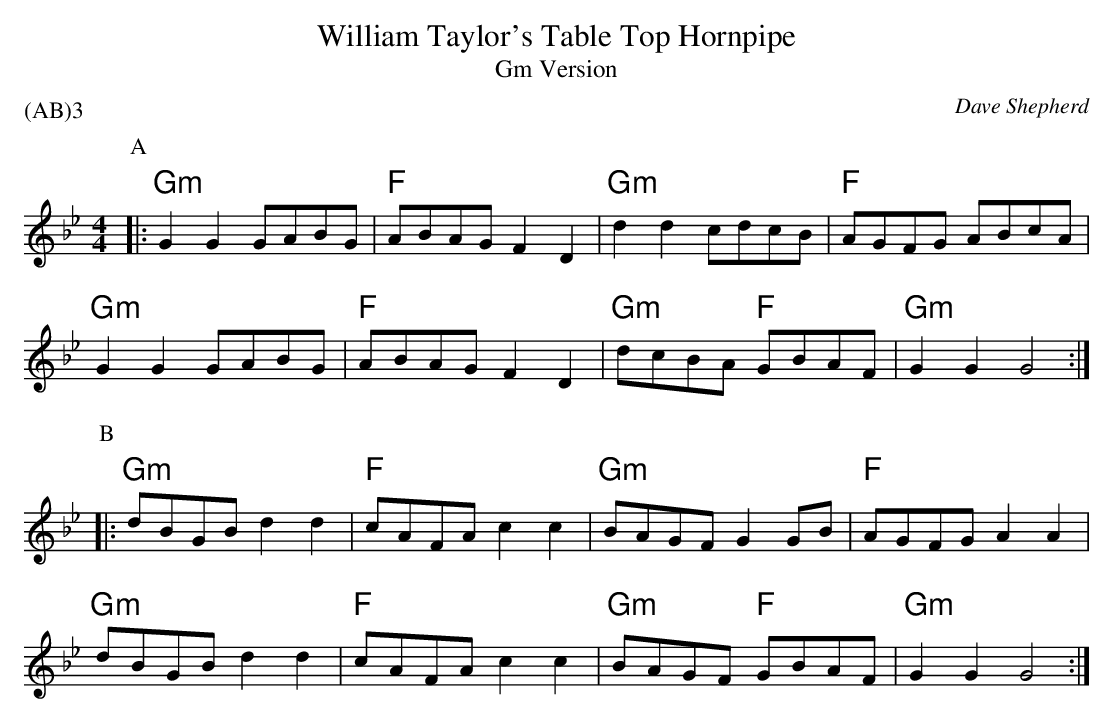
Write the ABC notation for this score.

X:1
T:William Taylor's Table Top Hornpipe
T:Gm Version
P:(AB)3
M:4/4
L:1/8
C:Dave Shepherd
K:Gm
P:A
|: "Gm" G2 G2 GABG  | "F" ABAG F2 D2 | "Gm" d2 d2  cdcB     | "F"   AGFG  ABcA     |
   "Gm" G2 G2 GABG  | "F" ABAG F2 D2 | "Gm" dcBA  "F"  GBAF | "Gm"  G2 G2 G4      :|
P:B
|:  "Gm" dBGB d2 d2 | "F" cAFA c2 c2 | "Gm" BAGF G2 GB      | "F"   AGFG A2 A2     |
    "Gm" dBGB d2 d2 | "F" cAFA c2 c2 | "Gm" BAGF "F" GBAF   | "Gm"  G2 G2 G4      :|
